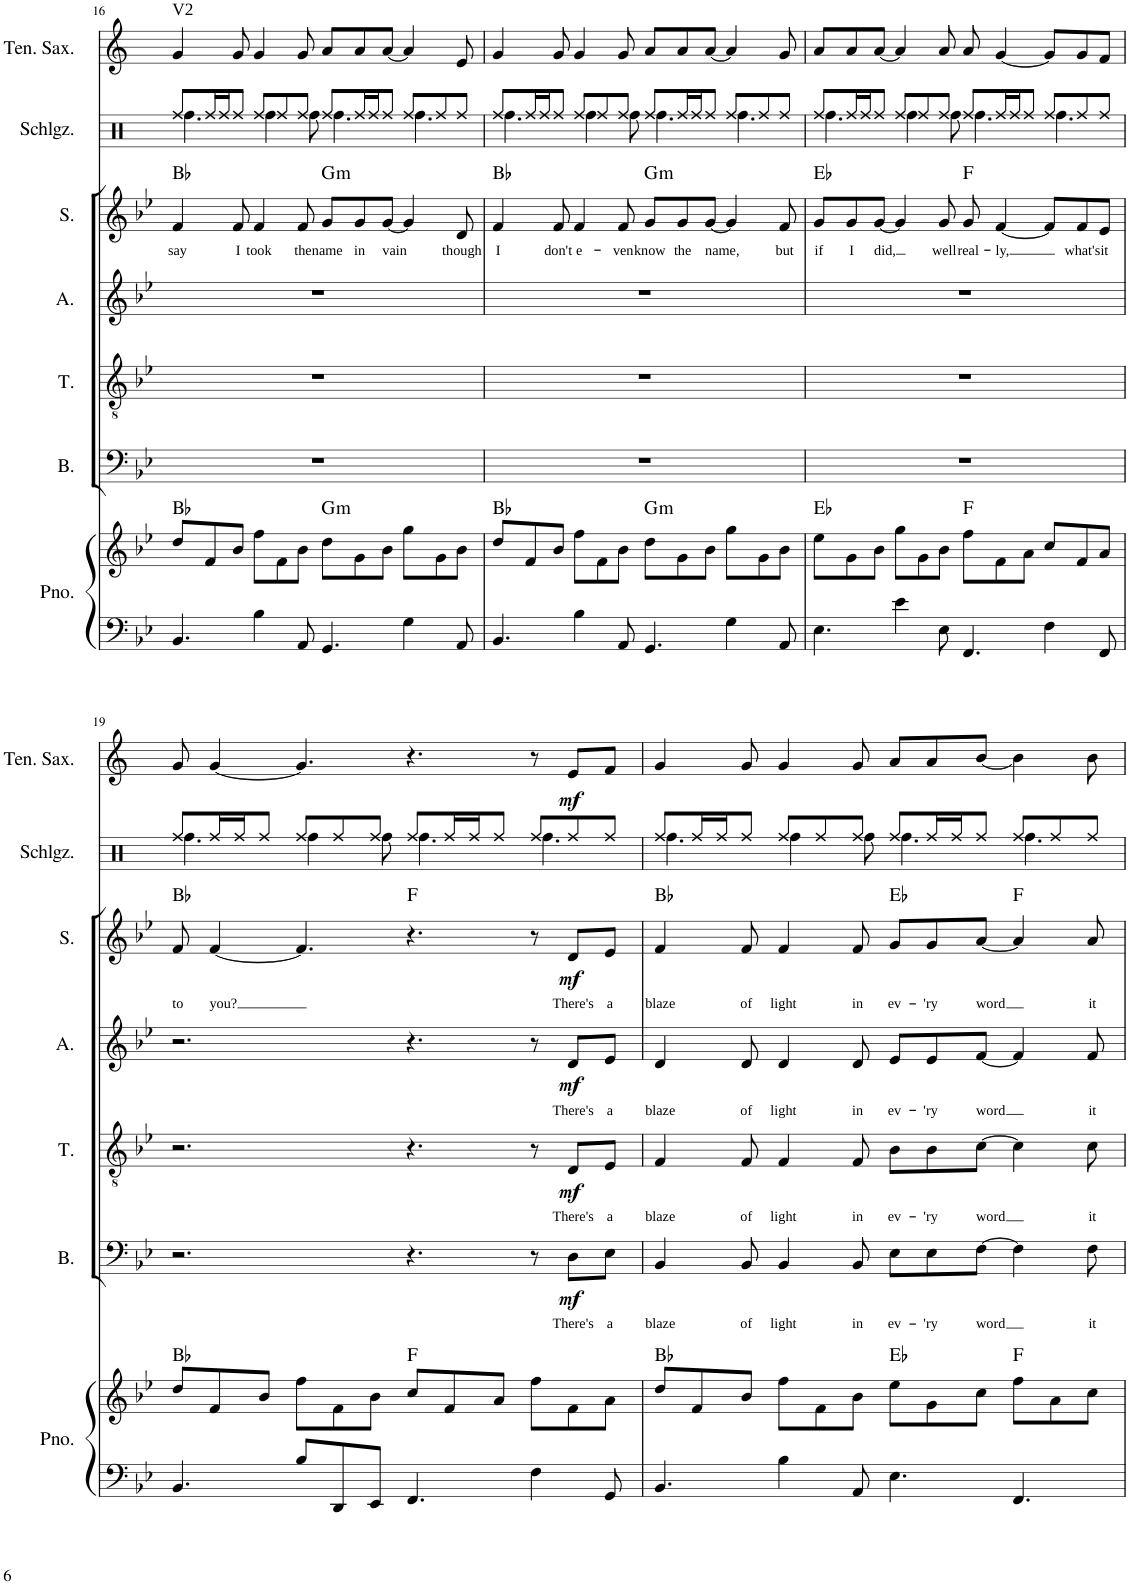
**kern	**kern	**harte	**kern	**text	**dynam	**kern	**text	**dynam	**kern	**text	**dynam	**kern	**text	**dynam	**harte	**kern	**kern	**dynam
*part7	*part7	*part7	*part6	*part6	*part6	*part5	*part5	*part5	*part4	*part4	*part4	*part3	*part3	*part3	*part3	*part2	*part1	*part1
*staff8	*staff7	*	*staff6	*staff6	*staff6	*staff5	*staff5	*staff5	*staff4	*staff4	*staff4	*staff3	*staff3	*staff3	*	*staff2	*staff1	*staff1
*I"Piano	*	*	*I"Bass	*	*	*I"Tenor	*	*	*I"Alto	*	*	*I"Soprano	*	*	*	*I"Schlagzeug	*I"Tenor Saxophone	*
*I'Pno.	*	*	*I'B.	*	*	*I'T.	*	*	*I'A.	*	*	*I'S.	*	*	*	*I'Schlgz.	*I'Ten. Sax.	*
!!LO:PB:g=z
*clefF4	*clefG2	*	*clefF4	*	*	*clefGv2	*	*	*clefG2	*	*	*clefG2	*	*	*	*clefX	*clefG2	*
*	*	*	*	*	*	*Trd7c12	*	*	*	*	*	*	*	*	*	*	*Trd1c2	*
*k[b-e-]	*k[b-e-]	*	*k[b-e-]	*	*	*k[b-e-]	*	*	*k[b-e-]	*	*	*k[b-e-]	*	*	*	*k[]	*k[]	*
*M12/8	*M12/8	*	*M12/8	*	*	*M12/8	*	*	*M12/8	*	*	*M12/8	*	*	*	*M12/8	*M12/8	*
=16	=16	=16	=16	=16	=16	=16	=16	=16	=16	=16	=16	=16	=16	=16	=16	=16	=16	=16
!	!	!	!	!	!	!	!	!	!	!	!	!	!	!	!	!	!LO:TX:a:t=V2	!
!	!	!	!	!	!	!	!	!	!	!	!	!	!LO:LY:b	!	!	!	!	!
*	*	*	*	*	*	*	*	*	*	*	*	*	*	*	*	*^	*	*
4.BB-/	8dd/L	Bb:maj	1.r	.	.	1.r	.	.	1.r	.	.	4f/	say	.	Bb:maj	8Rff/L	4.Rff\	4g/	.
.	8f/	.	.	.	.	.	.	.	.	.	.	.	.	.	.	16Rff/L	.	.	.
.	.	.	.	.	.	.	.	.	.	.	.	.	.	.	.	16Rff/J	.	.	.
!	!	!	!	!	!	!	!	!	!	!	!	!	!LO:LY:b	!	!	!	!	!	!
.	8b-/J	.	.	.	.	.	.	.	.	.	.	8f/	I	.	.	8Rff/J	.	8g/	.
!	!	!	!	!	!	!	!	!	!	!	!	!	!LO:LY:b	!	!	!	!	!	!
4B-\	8ff\L	.	.	.	.	.	.	.	.	.	.	4f/	took	.	.	8Rff/L	4Rff\	4g/	.
.	8f\	.	.	.	.	.	.	.	.	.	.	.	.	.	.	8Rff/	.	.	.
!	!	!	!	!	!	!	!	!	!	!	!	!	!LO:LY:b	!	!	!	!	!	!
8AA/	8b-\J	.	.	.	.	.	.	.	.	.	.	8f/	the	.	.	8Rff/J	8Rff\	8g/	.
!	!	!LO:H:kt=m	!	!	!	!	!	!	!	!	!	!	!LO:LY:b	!	!LO:H:kt=m	!	!	!	!
4.GG/	8dd\L	G:min	.	.	.	.	.	.	.	.	.	8g/L	name	.	G:min	8Rff/L	4.Rff\	8a/L	.
!	!	!	!	!	!	!	!	!	!	!	!	!	!LO:LY:b	!	!	!	!	!	!
.	8g\	.	.	.	.	.	.	.	.	.	.	8g/	in	.	.	16Rff/L	.	8a/	.
.	.	.	.	.	.	.	.	.	.	.	.	.	.	.	.	16Rff/J	.	.	.
!	!	!	!	!	!	!	!	!	!	!	!	!	!LO:LY:b	!	!	!	!	!	!
.	8b-\J	.	.	.	.	.	.	.	.	.	.	[<8g/J	vain	.	.	8Rff/J	.	[<8a/J	.
4G\	8gg\L	.	.	.	.	.	.	.	.	.	.	4g/]	.	.	.	8Rff/L	4.Rff\	4a/]	.
.	8g\	.	.	.	.	.	.	.	.	.	.	.	.	.	.	8Rff/	.	.	.
!	!	!	!	!	!	!	!	!	!	!	!	!	!LO:LY:b	!	!	!	!	!	!
8AA/	8b-\J	.	.	.	.	.	.	.	.	.	.	8d/	though	.	.	8Rff/J	.	8e/	.
=17	=17	=17	=17	=17	=17	=17	=17	=17	=17	=17	=17	=17	=17	=17	=17	=17	=17	=17	=17
!	!	!	!	!	!	!	!	!	!	!	!	!	!LO:LY:b	!	!	!	!	!	!
4.BB-/	8dd/L	Bb:maj	1.r	.	.	1.r	.	.	1.r	.	.	4f/	I	.	Bb:maj	8Rff/L	4.Rff\	4g/	.
.	8f/	.	.	.	.	.	.	.	.	.	.	.	.	.	.	16Rff/L	.	.	.
.	.	.	.	.	.	.	.	.	.	.	.	.	.	.	.	16Rff/J	.	.	.
!	!	!	!	!	!	!	!	!	!	!	!	!	!LO:LY:b	!	!	!	!	!	!
.	8b-/J	.	.	.	.	.	.	.	.	.	.	8f/	don't	.	.	8Rff/J	.	8g/	.
!	!	!	!	!	!	!	!	!	!	!	!	!	!LO:LY:b	!	!	!	!	!	!
4B-\	8ff\L	.	.	.	.	.	.	.	.	.	.	4f/	e-	.	.	8Rff/L	4Rff\	4g/	.
.	8f\	.	.	.	.	.	.	.	.	.	.	.	.	.	.	8Rff/	.	.	.
!	!	!	!	!	!	!	!	!	!	!	!	!	!LO:LY:b	!	!	!	!	!	!
8AA/	8b-\J	.	.	.	.	.	.	.	.	.	.	8f/	-ven	.	.	8Rff/J	8Rff\	8g/	.
!	!	!LO:H:kt=m	!	!	!	!	!	!	!	!	!	!	!LO:LY:b	!	!LO:H:kt=m	!	!	!	!
4.GG/	8dd\L	G:min	.	.	.	.	.	.	.	.	.	8g/L	know	.	G:min	8Rff/L	4.Rff\	8a/L	.
!	!	!	!	!	!	!	!	!	!	!	!	!	!LO:LY:b	!	!	!	!	!	!
.	8g\	.	.	.	.	.	.	.	.	.	.	8g/	the	.	.	16Rff/L	.	8a/	.
.	.	.	.	.	.	.	.	.	.	.	.	.	.	.	.	16Rff/J	.	.	.
!	!	!	!	!	!	!	!	!	!	!	!	!	!LO:LY:b	!	!	!	!	!	!
.	8b-\J	.	.	.	.	.	.	.	.	.	.	[<8g/J	name,	.	.	8Rff/J	.	[<8a/J	.
4G\	8gg\L	.	.	.	.	.	.	.	.	.	.	4g/]	.	.	.	8Rff/L	4.Rff\	4a/]	.
.	8g\	.	.	.	.	.	.	.	.	.	.	.	.	.	.	8Rff/	.	.	.
!	!	!	!	!	!	!	!	!	!	!	!	!	!LO:LY:b	!	!	!	!	!	!
8AA/	8b-\J	.	.	.	.	.	.	.	.	.	.	8f/	but	.	.	8Rff/J	.	8g/	.
=18	=18	=18	=18	=18	=18	=18	=18	=18	=18	=18	=18	=18	=18	=18	=18	=18	=18	=18	=18
!	!	!	!	!	!	!	!	!	!	!	!	!	!LO:LY:b	!	!	!	!	!	!
4.E-\	8ee-\L	Eb:maj	1.r	.	.	1.r	.	.	1.r	.	.	8g/L	if	.	Eb:maj	8Rff/L	4.Rff\	8a/L	.
!	!	!	!	!	!	!	!	!	!	!	!	!	!LO:LY:b	!	!	!	!	!	!
.	8g\	.	.	.	.	.	.	.	.	.	.	8g/	I	.	.	16Rff/L	.	8a/	.
.	.	.	.	.	.	.	.	.	.	.	.	.	.	.	.	16Rff/J	.	.	.
!	!	!	!	!	!	!	!	!	!	!	!	!	!LO:LY:b	!	!	!	!	!	!
.	8b-\J	.	.	.	.	.	.	.	.	.	.	[<8g/J	did,	.	.	8Rff/J	.	[<8a/J	.
4e-\	8gg\L	.	.	.	.	.	.	.	.	.	.	4g/]	.	.	.	8Rff/L	4Rff\	4a/]	.
.	8g\	.	.	.	.	.	.	.	.	.	.	.	.	.	.	8Rff/	.	.	.
!	!	!	!	!	!	!	!	!	!	!	!	!	!LO:LY:b	!	!	!	!	!	!
8E-\	8b-\J	.	.	.	.	.	.	.	.	.	.	8g/	well	.	.	8Rff/J	8Rff\	8a/	.
!	!	!	!	!	!	!	!	!	!	!	!	!	!LO:LY:b	!	!	!	!	!	!
4.FF/	8ff\L	F:maj	.	.	.	.	.	.	.	.	.	8g/	real-	.	F:maj	8Rff/L	4.Rff\	8a/	.
!	!	!	!	!	!	!	!	!	!	!	!	!	!LO:LY:b	!	!	!	!	!	!
.	8f\	.	.	.	.	.	.	.	.	.	.	[<4f/	-ly,	.	.	16Rff/L	.	[<4g/	.
.	.	.	.	.	.	.	.	.	.	.	.	.	.	.	.	16Rff/J	.	.	.
.	8a\J	.	.	.	.	.	.	.	.	.	.	.	.	.	.	8Rff/J	.	.	.
4F\	8cc/L	.	.	.	.	.	.	.	.	.	.	8f/L]	.	.	.	8Rff/L	4.Rff\	8g/L]	.
!	!	!	!	!	!	!	!	!	!	!	!	!	!LO:LY:b	!	!	!	!	!	!
.	8f/	.	.	.	.	.	.	.	.	.	.	8f/	what's	.	.	8Rff/	.	8g/	.
!	!	!	!	!	!	!	!	!	!	!	!	!	!LO:LY:b	!	!	!	!	!	!
8FF/	8a/J	.	.	.	.	.	.	.	.	.	.	8e-/J	it	.	.	8Rff/J	.	8f/J	.
!!LO:LB:g=z
=19	=19	=19	=19	=19	=19	=19	=19	=19	=19	=19	=19	=19	=19	=19	=19	=19	=19	=19	=19
!	!	!	!	!	!	!	!	!	!	!	!	!	!LO:LY:b	!	!	!	!	!	!
4.BB-/	8dd/L	Bb:maj	2.r	.	.	2.r	.	.	2.r	.	.	8f/	to	.	Bb:maj	8Rff/L	4.Rff\	8g/	.
!	!	!	!	!	!	!	!	!	!	!	!	!	!LO:LY:b	!	!	!	!	!	!
.	8f/	.	.	.	.	.	.	.	.	.	.	[<4f/	you?	.	.	16Rff/L	.	[<4g/	.
.	.	.	.	.	.	.	.	.	.	.	.	.	.	.	.	16Rff/J	.	.	.
.	8b-/J	.	.	.	.	.	.	.	.	.	.	.	.	.	.	8Rff/J	.	.	.
8B-/L	8ff\L	.	.	.	.	.	.	.	.	.	.	4.f/]	.	.	.	8Rff/L	4Rff\	4.g/]	.
8DD/	8f\	.	.	.	.	.	.	.	.	.	.	.	.	.	.	8Rff/	.	.	.
8EE-/J	8b-\J	.	.	.	.	.	.	.	.	.	.	.	.	.	.	8Rff/J	8Rff\	.	.
4.FF/	8cc/L	F:maj	4.r	.	.	4.r	.	.	4.r	.	.	4.r	.	.	F:maj	8Rff/L	4.Rff\	4.r	.
.	8f/	.	.	.	.	.	.	.	.	.	.	.	.	.	.	16Rff/L	.	.	.
.	.	.	.	.	.	.	.	.	.	.	.	.	.	.	.	16Rff/J	.	.	.
.	8a/J	.	.	.	.	.	.	.	.	.	.	.	.	.	.	8Rff/J	.	.	.
4F\	8ff\L	.	8r	.	.	8r	.	.	8r	.	.	8r	.	.	.	8Rff/L	4.Rff\	8r	.
!	!	!	!	!LO:LY:b	!LO:DY:b	!	!LO:LY:b	!LO:DY:b	!	!LO:LY:b	!LO:DY:b	!	!LO:LY:b	!LO:DY:b	!	!	!	!	!LO:DY:b
.	8f\	.	8D\L	There's	mf	8D/L	There's	mf	8d/L	There's	mf	8d/L	There's	mf	.	8Rff/	.	8e/L	mf
!	!	!	!	!LO:LY:b	!	!	!LO:LY:b	!	!	!LO:LY:b	!	!	!LO:LY:b	!	!	!	!	!	!
8GG/	8a\J	.	8E-\J	a	.	8E-/J	a	.	8e-/J	a	.	8e-/J	a	.	.	8Rff/J	.	8f/J	.
=20	=20	=20	=20	=20	=20	=20	=20	=20	=20	=20	=20	=20	=20	=20	=20	=20	=20	=20	=20
!	!	!	!	!LO:LY:b	!	!	!LO:LY:b	!	!	!LO:LY:b	!	!	!LO:LY:b	!	!	!	!	!	!
4.BB-/	8dd/L	Bb:maj	4BB-/	blaze	.	4F/	blaze	.	4d/	blaze	.	4f/	blaze	.	Bb:maj	8Rff/L	4.Rff\	4g/	.
.	8f/	.	.	.	.	.	.	.	.	.	.	.	.	.	.	16Rff/L	.	.	.
.	.	.	.	.	.	.	.	.	.	.	.	.	.	.	.	16Rff/J	.	.	.
!	!	!	!	!LO:LY:b	!	!	!LO:LY:b	!	!	!LO:LY:b	!	!	!LO:LY:b	!	!	!	!	!	!
.	8b-/J	.	8BB-/	of	.	8F/	of	.	8d/	of	.	8f/	of	.	.	8Rff/J	.	8g/	.
!	!	!	!	!LO:LY:b	!	!	!LO:LY:b	!	!	!LO:LY:b	!	!	!LO:LY:b	!	!	!	!	!	!
4B-\	8ff\L	.	4BB-/	light	.	4F/	light	.	4d/	light	.	4f/	light	.	.	8Rff/L	4Rff\	4g/	.
.	8f\	.	.	.	.	.	.	.	.	.	.	.	.	.	.	8Rff/	.	.	.
!	!	!	!	!LO:LY:b	!	!	!LO:LY:b	!	!	!LO:LY:b	!	!	!LO:LY:b	!	!	!	!	!	!
8AA/	8b-\J	.	8BB-/	in	.	8F/	in	.	8d/	in	.	8f/	in	.	.	8Rff/J	8Rff\	8g/	.
!	!	!	!	!LO:LY:b	!	!	!LO:LY:b	!	!	!LO:LY:b	!	!	!LO:LY:b	!	!	!	!	!	!
4.E-\	8ee-\L	Eb:maj	8E-\L	ev-	.	8B-\L	ev-	.	8e-/L	ev-	.	8g/L	ev-	.	Eb:maj	8Rff/L	4.Rff\	8a/L	.
!	!	!	!	!LO:LY:b	!	!	!LO:LY:b	!	!	!LO:LY:b	!	!	!LO:LY:b	!	!	!	!	!	!
.	8g\	.	8E-\	-'ry	.	8B-\	-'ry	.	8e-/	-'ry	.	8g/	-'ry	.	.	16Rff/L	.	8a/	.
.	.	.	.	.	.	.	.	.	.	.	.	.	.	.	.	16Rff/J	.	.	.
!	!	!	!	!LO:LY:b	!	!	!LO:LY:b	!	!	!LO:LY:b	!	!	!LO:LY:b	!	!	!	!	!	!
.	8cc\J	.	[>8F\J	word	.	[>8c\J	word	.	[<8f/J	word	.	[<8a/J	word	.	.	8Rff/J	.	[<8b/J	.
4.FF/	8ff\L	F:maj	4F\]	.	.	4c\]	.	.	4f/]	.	.	4a/]	.	.	F:maj	8Rff/L	4.Rff\	4b\]	.
.	8a\	.	.	.	.	.	.	.	.	.	.	.	.	.	.	8Rff/	.	.	.
!	!	!	!	!LO:LY:b	!	!	!LO:LY:b	!	!	!LO:LY:b	!	!	!LO:LY:b	!	!	!	!	!	!
.	8cc\J	.	8F\	it	.	8c\	it	.	8f/	it	.	8a/	it	.	.	8Rff/J	.	8b\	.
*	*	*	*	*	*	*	*	*	*	*	*	*	*	*	*	*v	*v	*	*
=	=	=	=	=	=	=	=	=	=	=	=	=	=	=	=	=	=	=
*-	*-	*-	*-	*-	*-	*-	*-	*-	*-	*-	*-	*-	*-	*-	*-	*-	*-	*-
